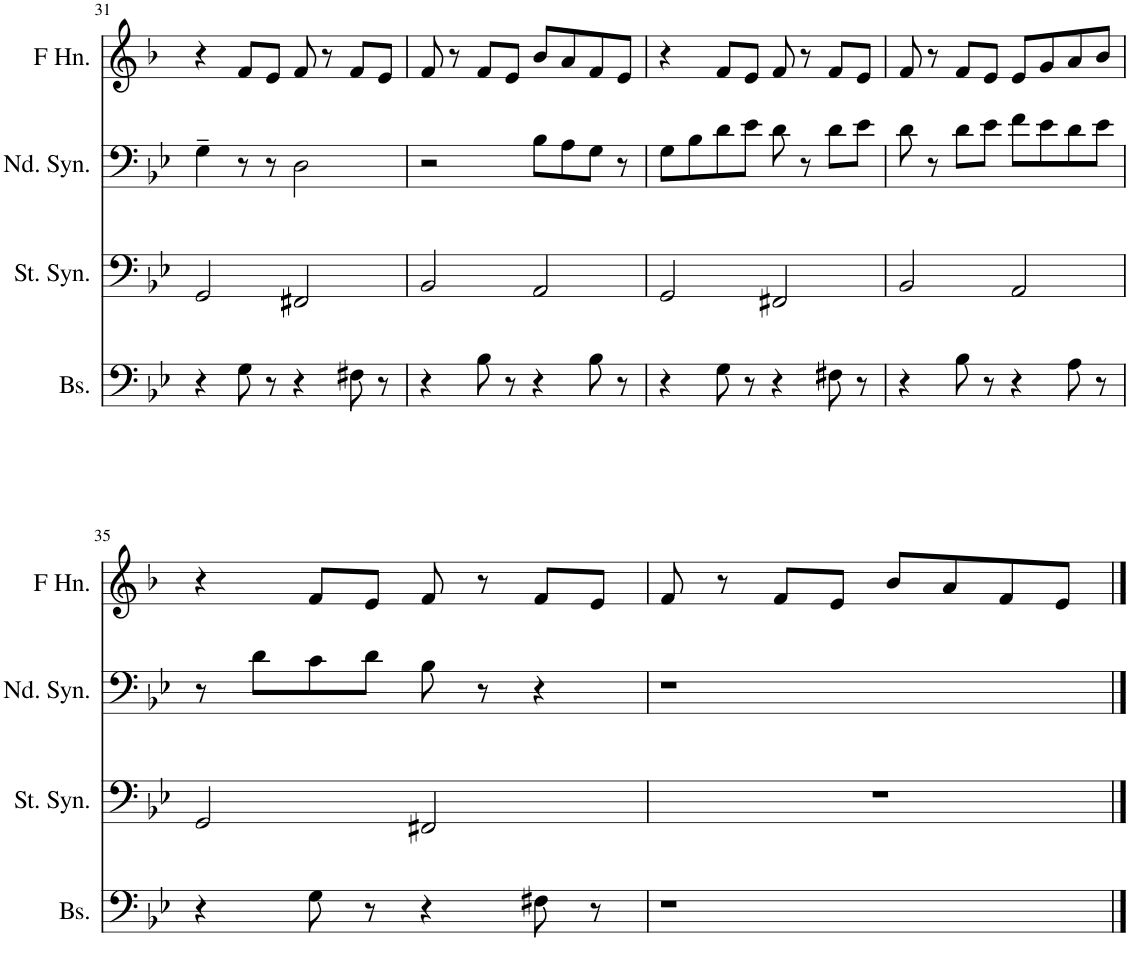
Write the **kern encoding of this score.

**kern	**kern	**kern	**kern
*part4	*part3	*part2	*part1
*staff4	*staff3	*staff2	*staff1
*I"Bassoon	*I"First Synth	*I"Second Synth	*I"French Horny
*I'Bs.	*I'St. Syn.	*	*I'F Hn.
!!LO:PB:g=z
*clefF4	*clefF4	*clefF4	*clefG2
*	*	*	*Trd4c7
*k[b-e-]	*k[b-e-]	*k[b-e-]	*k[b-]
=31	=31	=31	=31
4r	2GG/	4G~\	4r
8G\	.	8r	8f/L
8r	.	8r	8e/J
4r	2FF#X/	2D\	8f/
.	.	.	8r
8F#X\	.	.	8f/L
8r	.	.	8e/J
=32	=32	=32	=32
4r	2BB-/	2r	8f/
.	.	.	8r
8B-\	.	.	8f/L
8r	.	.	8e/J
4r	2AA/	8B-\L	8b-/L
.	.	8A\	8a/
8B-\	.	8G\J	8f/
8r	.	8r	8e/J
=33	=33	=33	=33
4r	2GG/	8G\L	4r
.	.	8B-\	.
8G\	.	8d\	8f/L
8r	.	8e-\J	8e/J
4r	2FF#X/	8d\	8f/
.	.	8r	8r
8F#X\	.	8d\L	8f/L
8r	.	8e-\J	8e/J
=34	=34	=34	=34
4r	2BB-/	8d\	8f/
.	.	8r	8r
8B-\	.	8d\L	8f/L
8r	.	8e-\J	8e/J
4r	2AA/	8f\L	8e/L
.	.	8e-\	8g/
8A\	.	8d\	8a/
8r	.	8e-\J	8b-/J
!!LO:LB:g=z
=35	=35	=35	=35
4r	2GG/	8r	4r
.	.	8d\L	.
8G\	.	8c\	8f/L
8r	.	8d\J	8e/J
4r	2FF#X/	8B-\	8f/
.	.	8r	8r
8F#X\	.	4r	8f/L
8r	.	.	8e/J
=36	=36	=36	=36
1r	1r	1r	8f/
.	.	.	8r
.	.	.	8f/L
.	.	.	8e/J
.	.	.	8b-/L
.	.	.	8a/
.	.	.	8f/
.	.	.	8e/J
==	==	==	==
*-	*-	*-	*-
